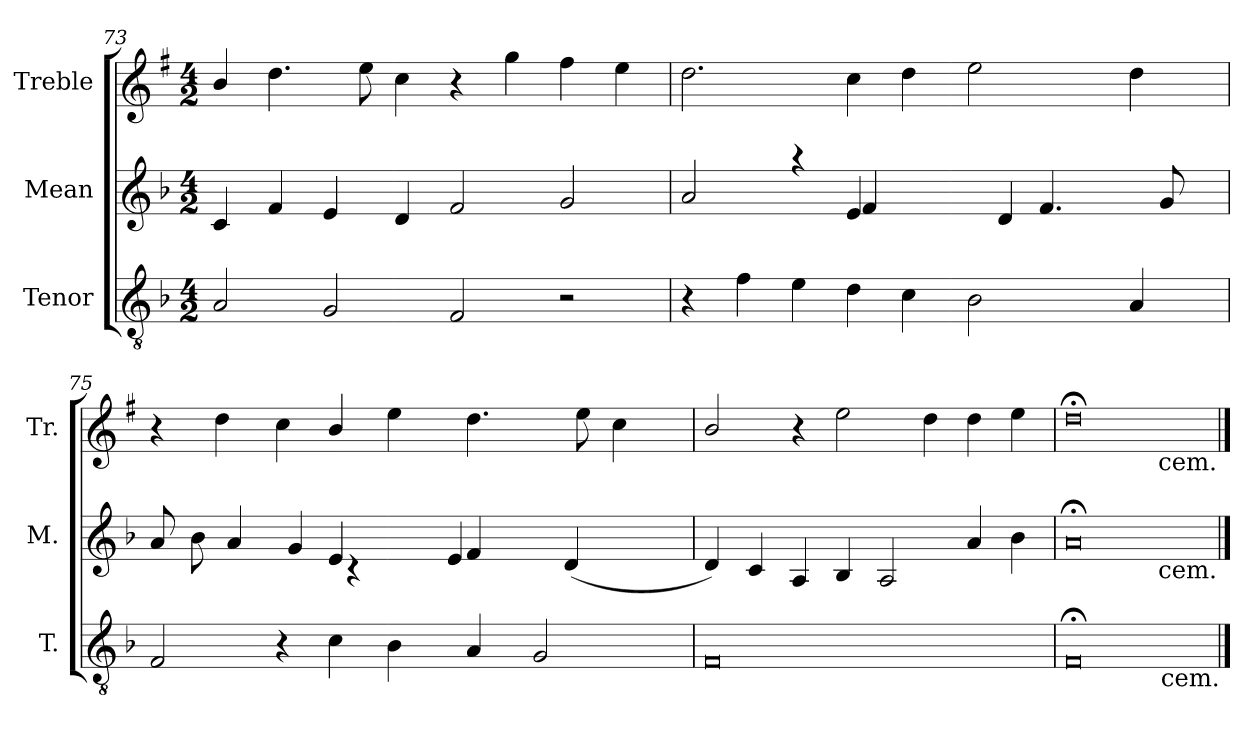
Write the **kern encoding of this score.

**kern	**kern	**kern
*part3	*part2	*part1
*staff3	*staff2	*staff1
*I"Tenor	*I"Mean	*I"Treble
*I'T.	*I'M.	*I'Tr.
*clefGv2	*clefG2	*clefG2
*	*	*ITrd1c2
*k[b-]	*k[b-]	*k[b-]
*F:	*F:	*F:
*M4/2	*M4/2	*M4/2
=73	=73	=73
2A/	4c/	4a/
.	4f/	4.cc\
2G/	4e/	.
.	.	8dd\
.	4d/	4b-\
2F/	2f/	4r
.	.	4ff\
2r	2g/	4ee\
.	.	4dd\
=74	=74	=74
*	*^	*
*	*	*^	*
*	*	*	*^	*
4r	2a/	2.ryy	1.ryy	1ryy	2.cc\
4f\	.	.	.	.	.
4e\	4raa	.	.	.	.
4d\	4e/	4f/	.	.	4b-\
4c\	4ryy	32ryy	.	2ryy	4cc\
.	.	2ryy	.	.	.
2B-\	16.ryy	.	.	.	2dd\
.	4d/	.	.	.	.
.	.	.	4.f/	4ryy	.
.	.	4...ryy	.	.	.
.	32ryy	.	.	.	.
.	4.ryy	.	.	.	.
4A/	.	.	.	16.ryy	4cc\
.	.	.	.	8g/	.
.	.	.	32ryy	.	.
.	.	.	16.ryy	.	.
.	.	.	.	32ryy	.
!!LO:LB:g=z
=75	=75	=75	=75	=75	=75
2F/	8a/	8ryy	2.ryy	1ryy	4r
.	32ryy	32ryy	.	.	.
.	8ryy	8b-\	.	.	.
.	.	.	.	.	4cc\
.	32ryy	4a/	.	.	.
.	1ryy	.	.	.	.
4r	.	.	.	.	4b-\
.	.	4g/	.	.	.
4c\	.	.	4e/	.	4a/
.	.	4rc	.	.	.
4B-\	.	.	8ryy	4ryy	4dd\
.	.	8ryy	.	.	.
.	.	.	32ryy	.	.
.	.	32ryy	2ryy	.	.
.	.	4e/	.	.	.
4A/	.	.	.	4f/	4.cc\
.	2ryy	.	.	.	.
.	.	8ryy	.	.	.
2G/	.	.	.	16.ryy	.
.	.	32ryy	.	.	.
.	.	4ryy	.	(<4d/	.
.	.	.	.	.	8dd\
.	.	.	4ryy	.	.
.	.	.	.	.	4b-\
.	8.ryy	.	.	.	.
.	.	8ryy	.	8ryy	.
.	.	.	16.ryy	.	.
.	.	32ryy	.	32ryy	.
*	*v	*v	*v	*v	*
=76	=76	=76
0F	4d/)	2a/
.	4c/	.
.	4A/	4r
.	4B-/	2dd\
.	2A/	.
.	.	4cc\
.	4a/	4cc\
.	4b-\	4dd\
=77	=77	=77
0F;	0a;	0cc;<
!	!	!LO:TX:b:t=cem.
!	!LO:TX:b:t=cem.	!
!LO:TX:b:t=cem.	!	!
==	==	==
*-	*-	*-
